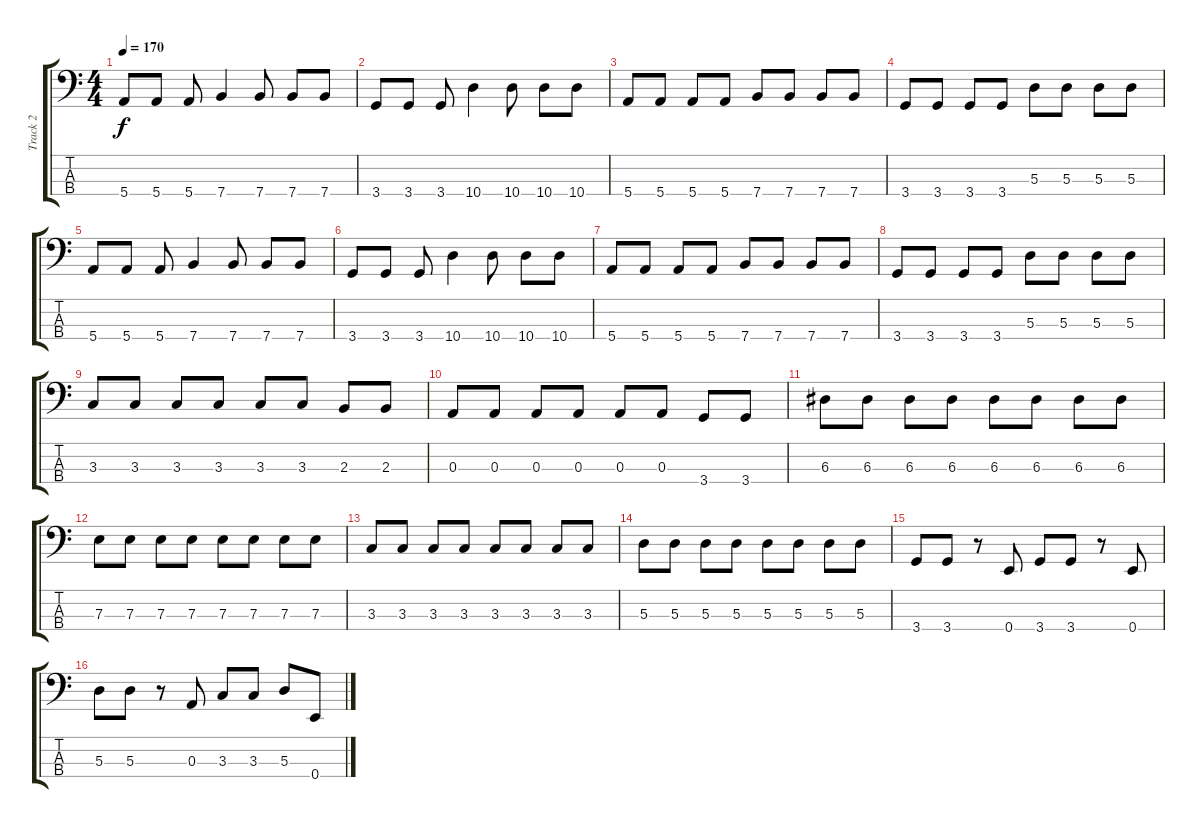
\track ("Track 2" "Track 2") {instrument electricbassfinger}
\staff {score tabs}
\tuning (G2 D2 A1 E1) {hide}
\ts (4 4)
\tempo 170
\clef f4
\ks c
5.4.8{dy f} 5.4.8 5.4.8 7.4.4 7.4.8 7.4.8 7.4.8 |
3.4.8 3.4.8 3.4.8 10.4.4 10.4.8 10.4.8 10.4.8 |
5.4.8 5.4.8 5.4.8 5.4.8 7.4.8 7.4.8 7.4.8 7.4.8 |
3.4.8 3.4.8 3.4.8 3.4.8 5.3.8 5.3.8 5.3.8 5.3.8 |
5.4.8 5.4.8 5.4.8 7.4.4 7.4.8 7.4.8 7.4.8 |
3.4.8 3.4.8 3.4.8 10.4.4 10.4.8 10.4.8 10.4.8 |
5.4.8 5.4.8 5.4.8 5.4.8 7.4.8 7.4.8 7.4.8 7.4.8 |
3.4.8 3.4.8 3.4.8 3.4.8 5.3.8 5.3.8 5.3.8 5.3.8 |
3.3.8 3.3.8 3.3.8 3.3.8 3.3.8 3.3.8 2.3.8 2.3.8 |
0.3.8 0.3.8 0.3.8 0.3.8 0.3.8 0.3.8 3.4.8 3.4.8 |
6.3.8 6.3.8 6.3.8 6.3.8 6.3.8 6.3.8 6.3.8 6.3.8 |
7.3.8 7.3.8 7.3.8 7.3.8 7.3.8 7.3.8 7.3.8 7.3.8 |
3.3.8 3.3.8 3.3.8 3.3.8 3.3.8 3.3.8 3.3.8 3.3.8 |
5.3.8 5.3.8 5.3.8 5.3.8 5.3.8 5.3.8 5.3.8 5.3.8 |
3.4.8 3.4.8 r.8 0.4.8 3.4.8 3.4.8 r.8 0.4.8 |
5.3.8 5.3.8 r.8 0.3.8 3.3.8 3.3.8 5.3.8 0.4.8
